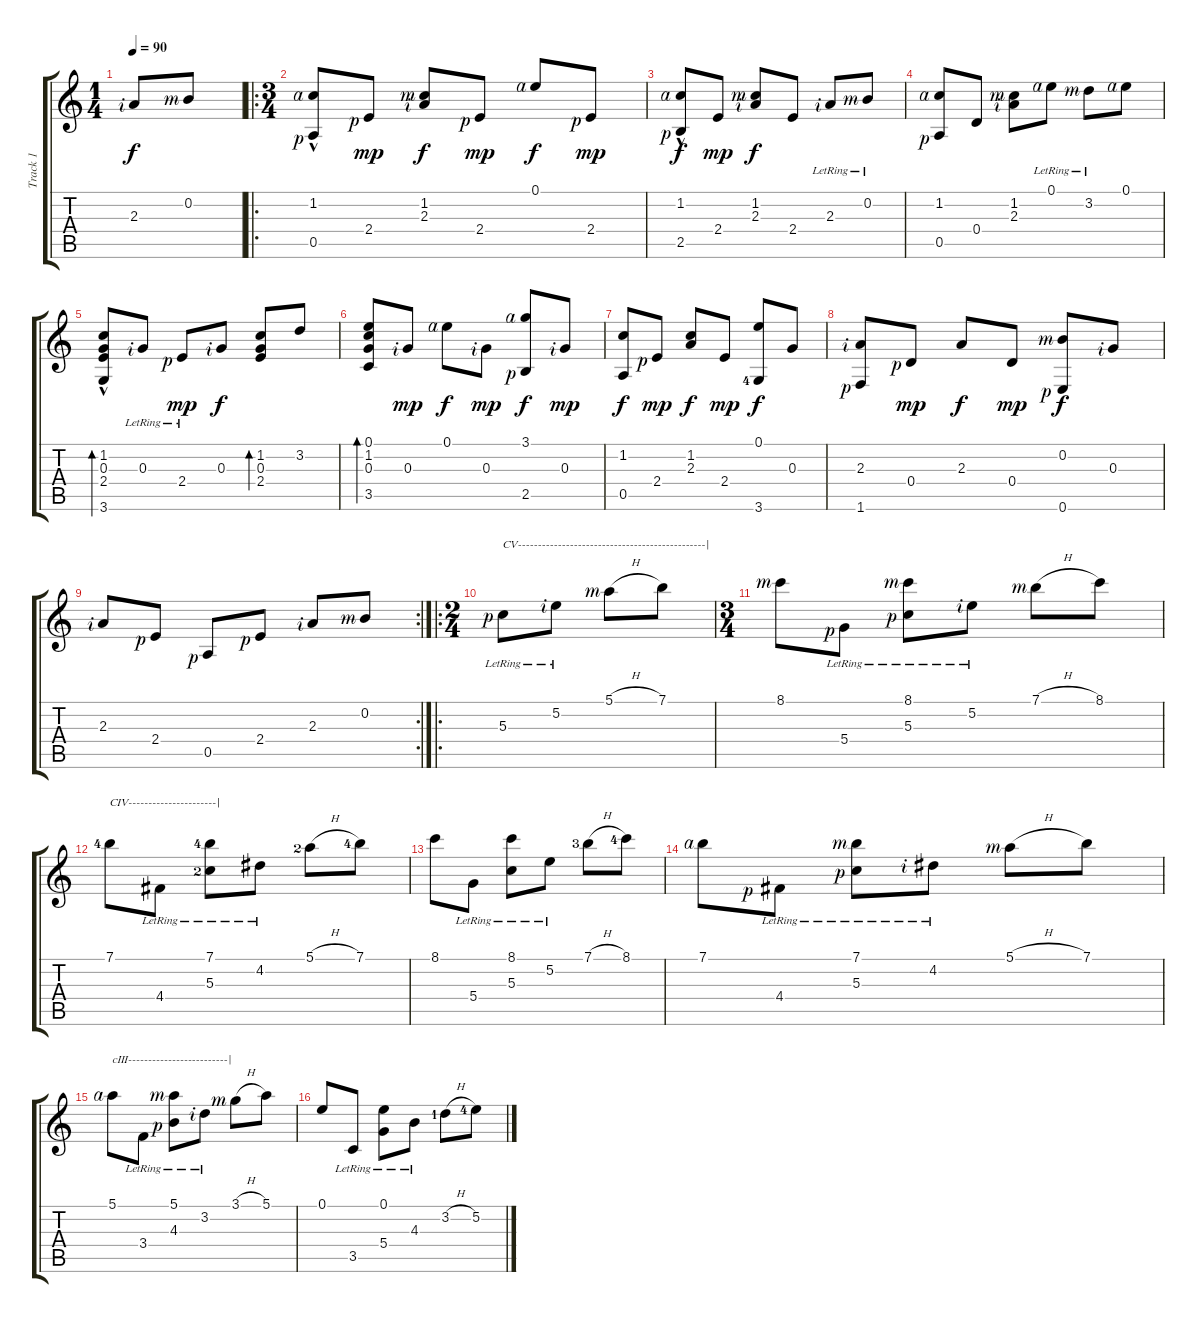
\track ("Track 1" "Track 1") {instrument acousticguitarnylon}
\staff {score tabs}
\tuning (E4 B3 G3 D3 A2 E2) {hide}
\ts (1 4)
\tempo 90
\clef g2
\ks c
2.3{rf 2}.8{dy f instrument acousticguitarnylon} 0.2{rf 3}.8 |
\ro
\ts (3 4)
(1.2{rf 4} 0.5{hac rf 1}).8 2.4{rf 1}.8{dy mp} (1.2{rf 3} 2.3{rf 2}).8{dy f} 2.4{rf 1}.8{dy mp} 0.1{rf 4}.8{dy f} 2.4{rf 1}.8{dy mp} |
(1.2{rf 4} 2.5{hac rf 1}).8{dy f} 2.4.8{dy mp} (1.2{rf 3} 2.3{rf 2}).8{dy f} 2.4.8 2.3{lr rf 2}.8 0.2{lr rf 3}.8 |
(1.2{rf 4} 0.5{rf 1}).8 0.4.8 (1.2{rf 3} 2.3{rf 2}).8 0.1{lr rf 4}.8 3.2{lr rf 3}.8 0.1{rf 4}.8 |
(1.2 0.3 2.4 3.6{hac}).8{bd 120} 0.3{lr rf 2}.8 2.4{lr rf 1}.8{dy mp} 0.3{rf 2}.8{dy f} (1.2 0.3 2.4).8{bd 120} 3.2.8 |
(0.1 1.2 0.3 3.5).8{bd 120} 0.3{rf 2}.8{dy mp} 0.1{rf 4}.8{dy f} 0.3{rf 2}.8{dy mp} (3.1{rf 4} 2.5{rf 1}).8{dy f} 0.3{rf 2}.8{dy mp} |
(1.2 0.5).8{dy f} 2.4{rf 1}.8{dy mp} (1.2 2.3).8{dy f} 2.4.8{dy mp} (0.1 3.6{lf 5}).8{dy f} 0.3.8 |
(2.3{rf 2} 1.6{rf 1}).8 0.4{rf 1}.8{dy mp} 2.3.8{dy f} 0.4.8{dy mp} (0.2{rf 3} 0.6{rf 1}).8{dy f} 0.3{rf 2}.8 |
\rc 2
2.3{rf 2}.8 2.4{rf 1}.8 0.5{rf 1}.8 2.4{rf 1}.8 2.3{rf 2}.8 0.2{rf 3}.8 |
\ro
\ts (2 4)
5.3{lr rf 1}.8{txt "CV-----------------------------------------------|"} 5.2{lr rf 2}.8 5.1{h rf 3}.8 7.1.8 |
\ts (3 4)
8.1{rf 3}.8 5.4{lr rf 1}.8 (8.1{rf 3} 5.3{lr rf 1}).8 5.2{lr rf 2}.8 7.1{h rf 3}.8 8.1.8 |
7.1{lf 5}.8{txt "CIV----------------------|"} 4.4{lr}.8 (7.1{lf 5} 5.3{lr lf 3}).8 4.2{lr}.8 5.1{h lf 3}.8 7.1{lf 5}.8 |
8.1.8 5.4{lr}.8 (8.1 5.3{lr}).8 5.2{lr}.8 7.1{h lf 4}.8 8.1{lf 5}.8 |
7.1{rf 4}.8 4.4{lr rf 1}.8 (7.1{rf 3} 5.3{lr rf 1}).8 4.2{lr rf 2}.8 5.1{h rf 3}.8 7.1.8 |
5.1{rf 4}.8{txt "cIII-------------------------|"} 3.4{lr}.8 (5.1{rf 3} 4.3{lr rf 1}).8 3.2{lr rf 2}.8 3.1{h rf 3}.8 5.1.8 |
0.1.8 3.5{lr}.8 (0.1 5.4{lr}).8 4.3{lr}.8 3.2{h lf 2}.8 5.2{lf 5}.8
